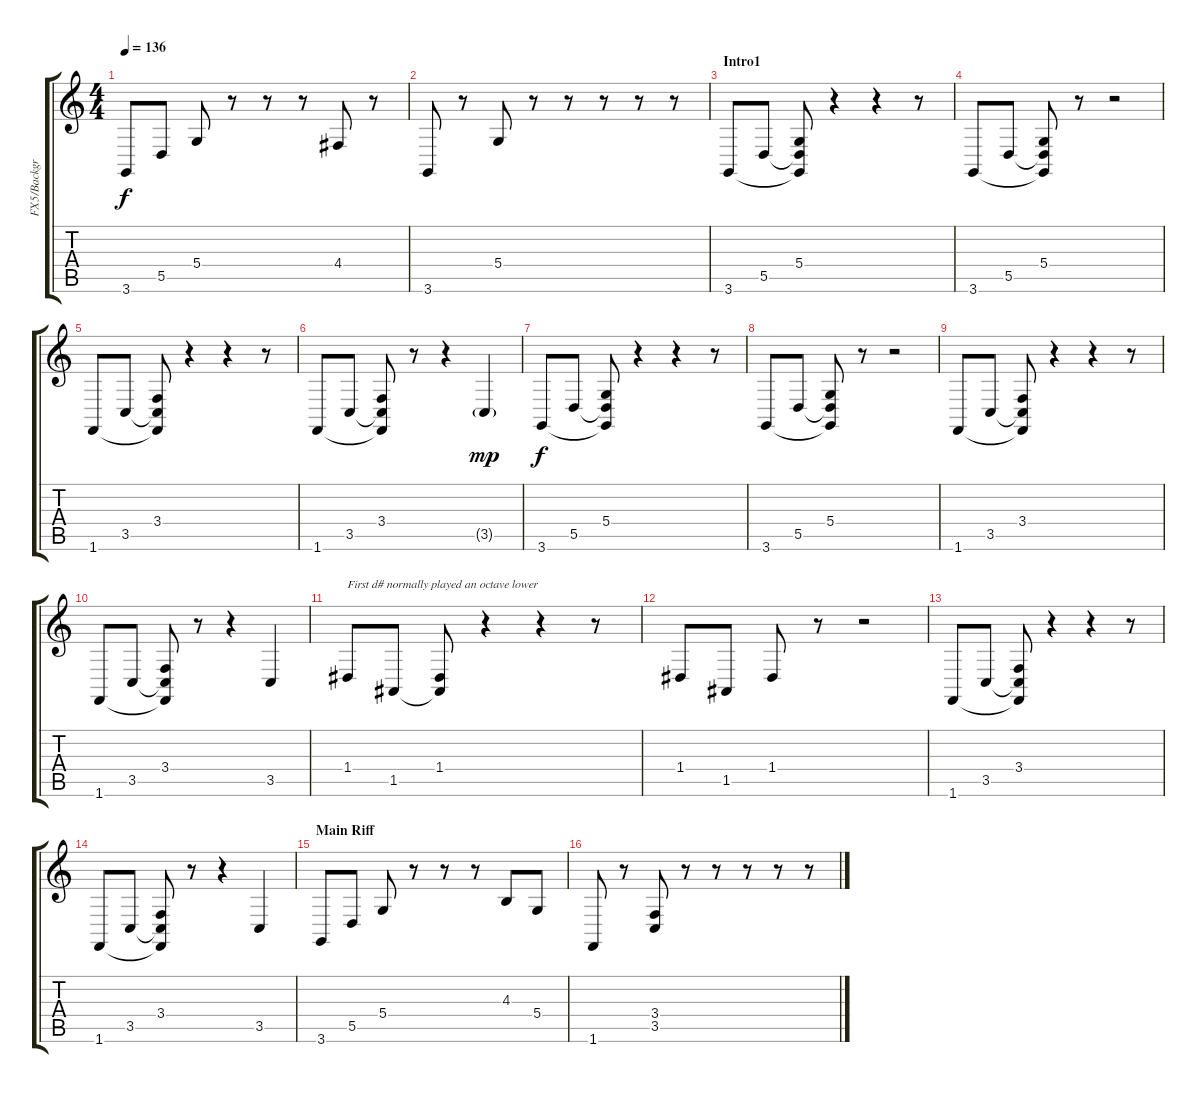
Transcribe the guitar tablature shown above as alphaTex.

\track ("FX5/Background" "FX5/Backgr") {instrument fx5brightness}
\staff {score tabs}
\tuning (E4 B3 G3 D3 A2 E2) {hide}
\ts (4 4)
\tempo 136
\clef g2
\ks c
3.6.8{dy f} 5.5.8 5.4.8 r.8 r.8 r.8 4.4.8 r.8 |
3.6.8 r.8 5.4.8 r.8 r.8 r.8 r.8 r.8 |
\section ("" "Intro1")
3.6.8 5.5.8 (5.4 5.5{t} 3.6{t}).8 r.4 r.4 r.8 |
3.6.8 5.5.8 (5.4 5.5{t} 3.6{t}).8 r.8 r.2 |
1.6.8 3.5.8 (3.4 3.5{t} 1.6{t}).8 r.4 r.4 r.8 |
1.6.8 3.5.8 (3.4 3.5{t} 1.6{t}).8 r.8 r.4 3.5{g}.4{dy mp} |
3.6.8{dy f} 5.5.8 (5.4 5.5{t} 3.6{t}).8 r.4 r.4 r.8 |
3.6.8 5.5.8 (5.4 5.5{t} 3.6{t}).8 r.8 r.2 |
1.6.8 3.5.8 (3.4 3.5{t} 1.6{t}).8 r.4 r.4 r.8 |
1.6.8 3.5.8 (3.4 3.5{t} 1.6{t}).8 r.8 r.4 3.5.4 |
1.4.8{txt "First d# normally played an octave lower"} 1.5.8 (1.4 1.5{t}).8 r.4 r.4 r.8 |
1.4.8 1.5.8 1.4.8 r.8 r.2 |
1.6.8 3.5.8 (3.4 3.5{t} 1.6{t}).8 r.4 r.4 r.8 |
1.6.8 3.5.8 (3.4 3.5{t} 1.6{t}).8 r.8 r.4 3.5.4 |
\section ("" "Main Riff")
3.6.8 5.5.8 5.4.8 r.8 r.8 r.8 4.3.8 5.4.8 |
1.6.8 r.8 (3.4 3.5).8 r.8 r.8 r.8 r.8 r.8
